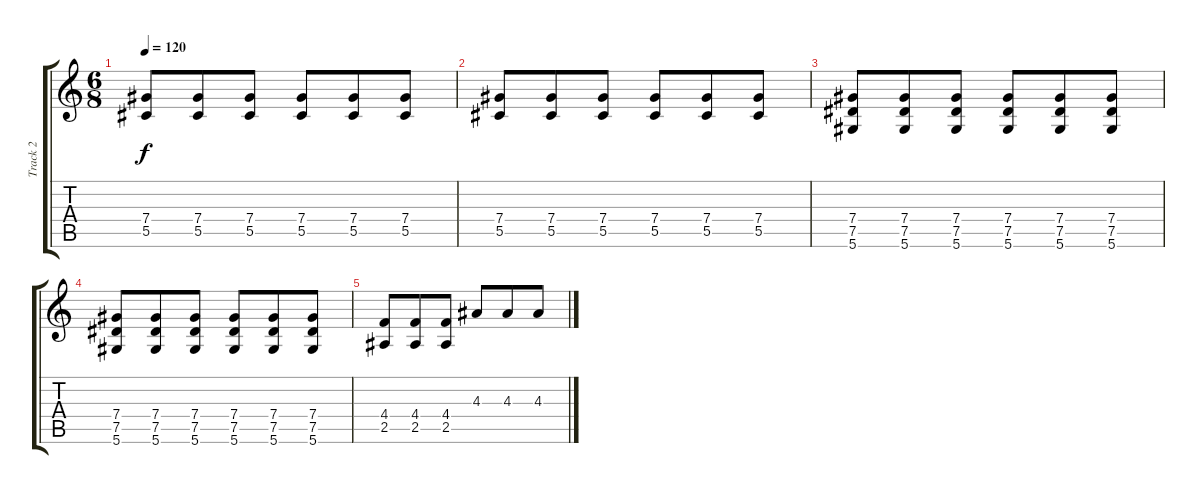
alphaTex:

\track ("Track 2" "Track 2") {instrument overdrivenguitar}
\staff {score tabs}
\tuning (Eb4 Bb3 Gb3 Db3 Ab2 Eb2) {hide}
\ts (6 8)
\tempo 120
\clef g2
\ks c
(7.4 5.5).8{dy f} (7.4 5.5).8 (7.4 5.5).8 (7.4 5.5).8 (7.4 5.5).8 (7.4 5.5).8 |
(7.4 5.5).8 (7.4 5.5).8 (7.4 5.5).8 (7.4 5.5).8 (7.4 5.5).8 (7.4 5.5).8 |
(7.4 7.5 5.6).8 (7.4 7.5 5.6).8 (7.4 7.5 5.6).8 (7.4 7.5 5.6).8 (7.4 7.5 5.6).8 (7.4 7.5 5.6).8 |
(7.4 7.5 5.6).8 (7.4 7.5 5.6).8 (7.4 7.5 5.6).8 (7.4 7.5 5.6).8 (7.4 7.5 5.6).8 (7.4 7.5 5.6).8 |
(4.4 2.5).8 (4.4 2.5).8 (4.4 2.5).8 4.3.8 4.3.8 4.3.8
